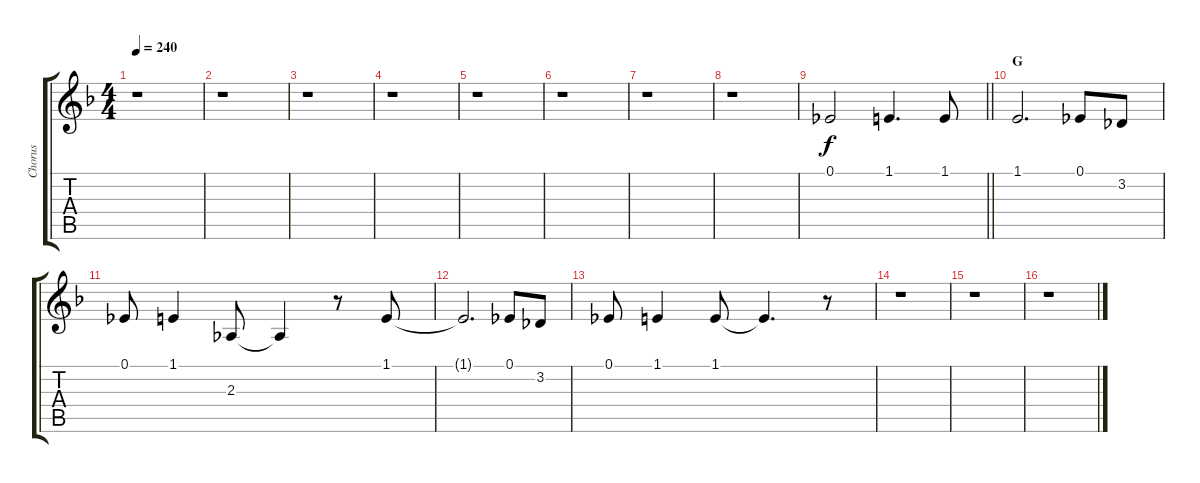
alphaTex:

\track ("Chorus" "Chorus") {instrument voiceoohs}
\staff {score tabs}
\tuning (Eb4 Bb3 Gb3 Db3 Ab2 Eb2) {hide}
\ts (4 4)
\tempo 240
\clef g2
\ks f
r.1{dy f} |
r.1 |
r.1 |
r.1 |
r.1 |
r.1 |
r.1 |
r.1 |
\barLineRight lightlight
0.1.2 1.1.4{d} 1.1.8 |
\section ("" "G")
1.1.2{d} 0.1.8 3.2.8 |
0.1.8 1.1.4 2.3.8 2.3{t}.4 r.8 1.1.8 |
1.1{t}.2{d} 0.1.8 3.2.8 |
0.1.8 1.1.4 1.1.8 1.1{t}.4{d} r.8 |
r.1 |
r.1 |
r.1
